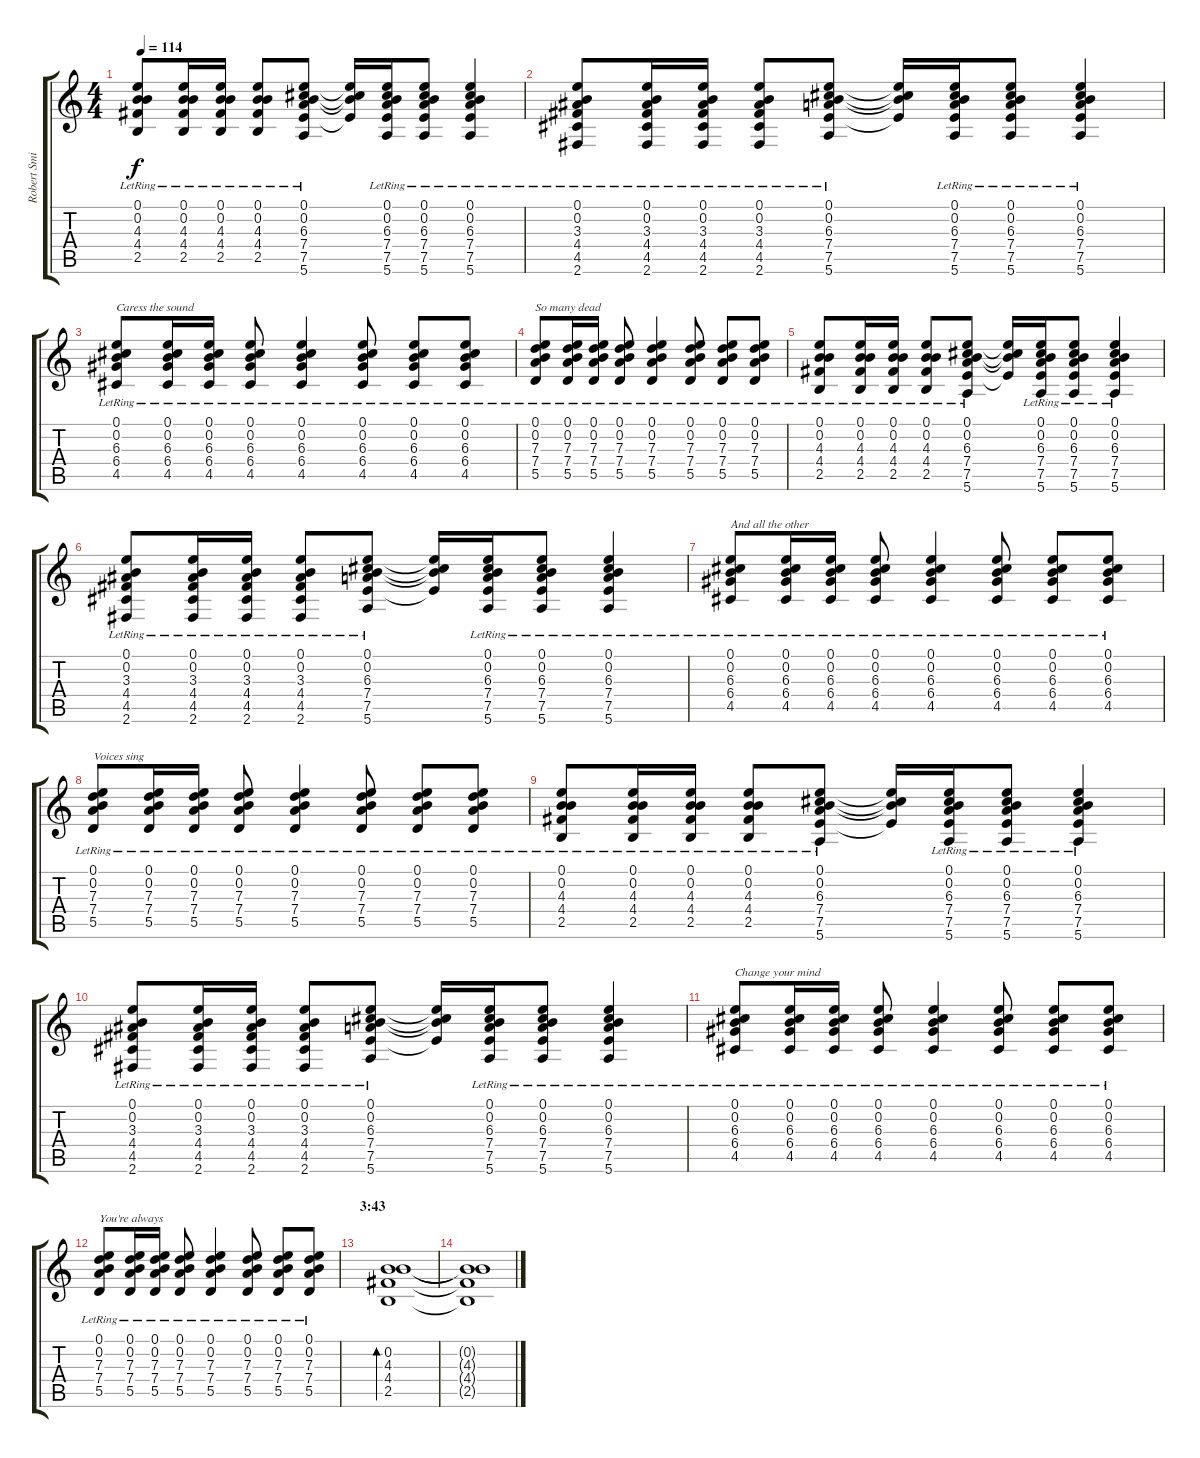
\track ("Robert Smith (guitar)" "Robert Smi") {instrument electricguitarclean}
\staff {score tabs}
\tuning (E4 B3 G3 D3 A2 E2) {hide}
\ts (4 4)
\tempo 114
\clef g2
\ks c
(0.1{lr} 0.2{lr} 4.3{lr} 4.4 2.5{lr}).8{dy f} (0.1{lr} 0.2{lr} 4.3{lr} 4.4 2.5{lr}).16 (0.1{lr} 0.2{lr} 4.3{lr} 4.4 2.5{lr}).16 (0.1{lr} 0.2{lr} 4.3{lr} 4.4 2.5{lr}).8 (0.1{lr} 0.2{lr} 6.3{lr} 7.4 7.5{lr} 5.6).8 (0.1{t} 0.2{t} 6.3{t} 7.5{t}).16 (0.1{lr} 0.2{lr} 6.3{lr} 7.4 7.5{lr} 5.6).16 (0.1{lr} 0.2{lr} 6.3{lr} 7.4 7.5{lr} 5.6).8 (0.1 0.2 6.3 7.4 7.5{lr} 5.6).4 |
(0.1{lr} 0.2{lr} 3.3{lr} 4.4 4.5{lr} 2.6).8 (0.1{lr} 0.2{lr} 3.3{lr} 4.4 4.5{lr} 2.6).16 (0.1{lr} 0.2{lr} 3.3{lr} 4.4 4.5{lr} 2.6).16 (0.1{lr} 0.2{lr} 3.3{lr} 4.4 4.5{lr} 2.6).8 (0.1{lr} 0.2{lr} 6.3{lr} 7.4 7.5{lr} 5.6).8 (0.1{t} 0.2{t} 6.3{t} 7.5{t}).16 (0.1{lr} 0.2{lr} 6.3{lr} 7.4 7.5{lr} 5.6).16 (0.1{lr} 0.2{lr} 6.3{lr} 7.4 7.5{lr} 5.6).8 (0.1 0.2 6.3 7.4 7.5{lr} 5.6).4 |
(0.1{lr} 0.2{lr} 6.3{lr} 6.4{lr} 4.5{lr}).8{txt "Caress the sound"} (0.1{lr} 0.2{lr} 6.3{lr} 6.4{lr} 4.5{lr}).16 (0.1{lr} 0.2{lr} 6.3{lr} 6.4{lr} 4.5{lr}).16 (0.1{lr} 0.2{lr} 6.3{lr} 6.4{lr} 4.5{lr}).8 (0.1{lr} 0.2{lr} 6.3{lr} 6.4{lr} 4.5{lr}).4 (0.1{lr} 0.2{lr} 6.3{lr} 6.4{lr} 4.5{lr}).8 (0.1{lr} 0.2{lr} 6.3{lr} 6.4{lr} 4.5{lr}).8 (0.1 0.2 6.3 6.4{lr} 4.5{lr}).8 |
(0.1{lr} 0.2{lr} 7.3{lr} 7.4{lr} 5.5{lr}).8{txt "So many dead"} (0.1{lr} 0.2{lr} 7.3{lr} 7.4{lr} 5.5{lr}).16 (0.1{lr} 0.2{lr} 7.3{lr} 7.4{lr} 5.5{lr}).16 (0.1{lr} 0.2{lr} 7.3{lr} 7.4{lr} 5.5{lr}).8 (0.1{lr} 0.2{lr} 7.3{lr} 7.4{lr} 5.5{lr}).4 (0.1{lr} 0.2{lr} 7.3{lr} 7.4{lr} 5.5{lr}).8 (0.1{lr} 0.2{lr} 7.3{lr} 7.4{lr} 5.5{lr}).8 (0.1 0.2 7.3 7.4{lr} 5.5{lr}).8 |
(0.1{lr} 0.2{lr} 4.3{lr} 4.4 2.5{lr}).8 (0.1{lr} 0.2{lr} 4.3{lr} 4.4 2.5{lr}).16 (0.1{lr} 0.2{lr} 4.3{lr} 4.4 2.5{lr}).16 (0.1{lr} 0.2{lr} 4.3{lr} 4.4 2.5{lr}).8 (0.1{lr} 0.2{lr} 6.3{lr} 7.4 7.5{lr} 5.6).8 (0.1{t} 0.2{t} 6.3{t} 7.5{t}).16 (0.1{lr} 0.2{lr} 6.3{lr} 7.4 7.5{lr} 5.6).16 (0.1{lr} 0.2{lr} 6.3{lr} 7.4 7.5{lr} 5.6).8 (0.1 0.2 6.3 7.4 7.5{lr} 5.6).4 |
(0.1{lr} 0.2{lr} 3.3{lr} 4.4 4.5{lr} 2.6).8 (0.1{lr} 0.2{lr} 3.3{lr} 4.4 4.5{lr} 2.6).16 (0.1{lr} 0.2{lr} 3.3{lr} 4.4 4.5{lr} 2.6).16 (0.1{lr} 0.2{lr} 3.3{lr} 4.4 4.5{lr} 2.6).8 (0.1{lr} 0.2{lr} 6.3{lr} 7.4 7.5{lr} 5.6).8 (0.1{t} 0.2{t} 6.3{t} 7.5{t}).16 (0.1{lr} 0.2{lr} 6.3{lr} 7.4 7.5{lr} 5.6).16 (0.1{lr} 0.2{lr} 6.3{lr} 7.4 7.5{lr} 5.6).8 (0.1 0.2 6.3 7.4 7.5{lr} 5.6).4 |
(0.1{lr} 0.2{lr} 6.3{lr} 6.4{lr} 4.5{lr}).8{txt "And all the other"} (0.1{lr} 0.2{lr} 6.3{lr} 6.4{lr} 4.5{lr}).16 (0.1{lr} 0.2{lr} 6.3{lr} 6.4{lr} 4.5{lr}).16 (0.1{lr} 0.2{lr} 6.3{lr} 6.4{lr} 4.5{lr}).8 (0.1{lr} 0.2{lr} 6.3{lr} 6.4{lr} 4.5{lr}).4 (0.1{lr} 0.2{lr} 6.3{lr} 6.4{lr} 4.5{lr}).8 (0.1{lr} 0.2{lr} 6.3{lr} 6.4{lr} 4.5{lr}).8 (0.1 0.2 6.3 6.4{lr} 4.5{lr}).8 |
(0.1{lr} 0.2{lr} 7.3{lr} 7.4{lr} 5.5{lr}).8{txt "Voices sing"} (0.1{lr} 0.2{lr} 7.3{lr} 7.4{lr} 5.5{lr}).16 (0.1{lr} 0.2{lr} 7.3{lr} 7.4{lr} 5.5{lr}).16 (0.1{lr} 0.2{lr} 7.3{lr} 7.4{lr} 5.5{lr}).8 (0.1{lr} 0.2{lr} 7.3{lr} 7.4{lr} 5.5{lr}).4 (0.1{lr} 0.2{lr} 7.3{lr} 7.4{lr} 5.5{lr}).8 (0.1{lr} 0.2{lr} 7.3{lr} 7.4{lr} 5.5{lr}).8 (0.1 0.2 7.3 7.4{lr} 5.5{lr}).8 |
(0.1{lr} 0.2{lr} 4.3{lr} 4.4 2.5{lr}).8 (0.1{lr} 0.2{lr} 4.3{lr} 4.4 2.5{lr}).16 (0.1{lr} 0.2{lr} 4.3{lr} 4.4 2.5{lr}).16 (0.1{lr} 0.2{lr} 4.3{lr} 4.4 2.5{lr}).8 (0.1{lr} 0.2{lr} 6.3{lr} 7.4 7.5{lr} 5.6).8 (0.1{t} 0.2{t} 6.3{t} 7.5{t}).16 (0.1{lr} 0.2{lr} 6.3{lr} 7.4 7.5{lr} 5.6).16 (0.1{lr} 0.2{lr} 6.3{lr} 7.4 7.5{lr} 5.6).8 (0.1 0.2 6.3 7.4 7.5{lr} 5.6).4 |
(0.1{lr} 0.2{lr} 3.3{lr} 4.4 4.5{lr} 2.6).8 (0.1{lr} 0.2{lr} 3.3{lr} 4.4 4.5{lr} 2.6).16 (0.1{lr} 0.2{lr} 3.3{lr} 4.4 4.5{lr} 2.6).16 (0.1{lr} 0.2{lr} 3.3{lr} 4.4 4.5{lr} 2.6).8 (0.1{lr} 0.2{lr} 6.3{lr} 7.4 7.5{lr} 5.6).8 (0.1{t} 0.2{t} 6.3{t} 7.5{t}).16 (0.1{lr} 0.2{lr} 6.3{lr} 7.4 7.5{lr} 5.6).16 (0.1{lr} 0.2{lr} 6.3{lr} 7.4 7.5{lr} 5.6).8 (0.1 0.2 6.3 7.4 7.5{lr} 5.6).4 |
(0.1{lr} 0.2{lr} 6.3{lr} 6.4{lr} 4.5{lr}).8{txt "Change your mind"} (0.1{lr} 0.2{lr} 6.3{lr} 6.4{lr} 4.5{lr}).16 (0.1{lr} 0.2{lr} 6.3{lr} 6.4{lr} 4.5{lr}).16 (0.1{lr} 0.2{lr} 6.3{lr} 6.4{lr} 4.5{lr}).8 (0.1{lr} 0.2{lr} 6.3{lr} 6.4{lr} 4.5{lr}).4 (0.1{lr} 0.2{lr} 6.3{lr} 6.4{lr} 4.5{lr}).8 (0.1{lr} 0.2{lr} 6.3{lr} 6.4{lr} 4.5{lr}).8 (0.1 0.2 6.3 6.4{lr} 4.5{lr}).8 |
(0.1{lr} 0.2{lr} 7.3{lr} 7.4{lr} 5.5{lr}).8{txt "You're always"} (0.1{lr} 0.2{lr} 7.3{lr} 7.4{lr} 5.5{lr}).16 (0.1{lr} 0.2{lr} 7.3{lr} 7.4{lr} 5.5{lr}).16 (0.1{lr} 0.2{lr} 7.3{lr} 7.4{lr} 5.5{lr}).8 (0.1{lr} 0.2{lr} 7.3{lr} 7.4{lr} 5.5{lr}).4 (0.1{lr} 0.2{lr} 7.3{lr} 7.4{lr} 5.5{lr}).8 (0.1{lr} 0.2{lr} 7.3{lr} 7.4{lr} 5.5{lr}).8 (0.1 0.2 7.3 7.4{lr} 5.5{lr}).8 |
\section ("" "3:43")
(0.2 4.3 4.4 2.5).1{bd 240 balance 8} |
(0.2{t} 4.3{t} 4.4{t} 2.5{t}).1
